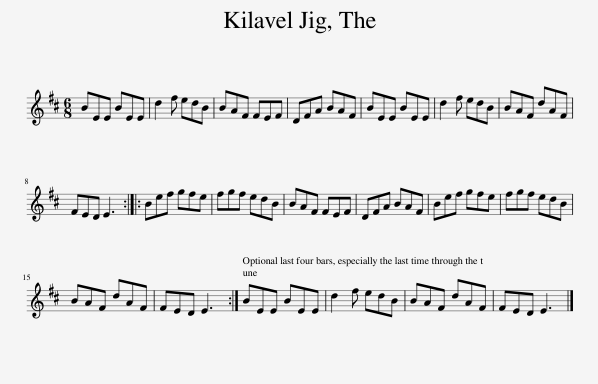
X:1
L:1/8
M:6/8
I:linebreak $
K:D
V:1 treble
V:1
 BEE BEE | d2 f edB | BAF FEF | DFA BAF | BEE BEE | %5
 d2 f edB | BAF dAF |$ FED E3 :: Bef gfe | fgf edB | %10
 BAF FEF | DFA BAF | Bef gfe | fgf edB |$ BAF dAF | %15
 FED E3 :| BEE BEE | d2 f edB | BAF dAF | FED E3 |] %20
